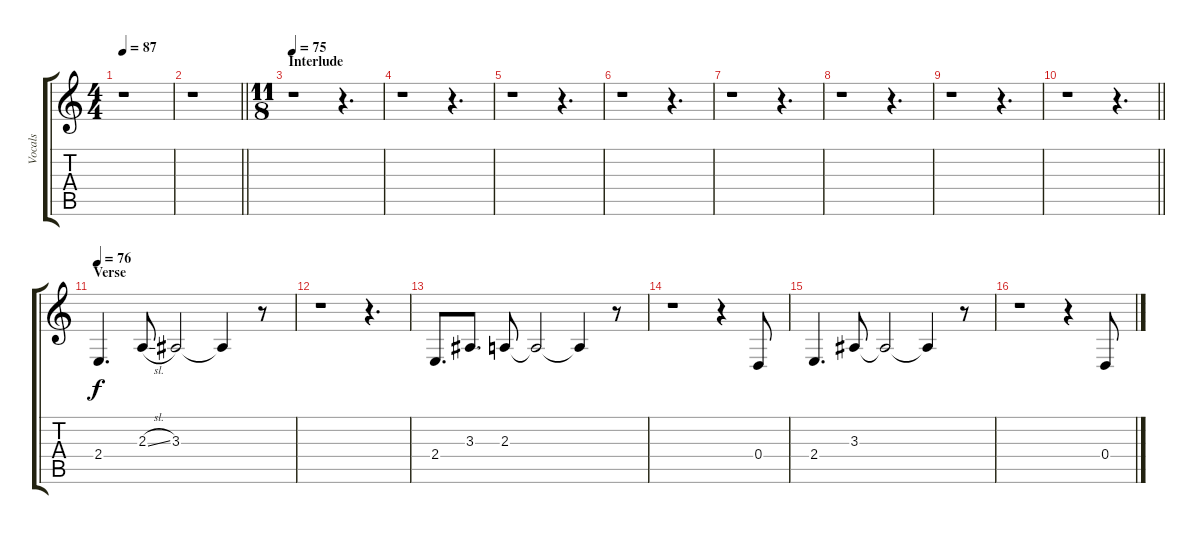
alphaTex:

\track ("Vocals" "Vocals") {instrument clarinet}
\staff {score tabs}
\tuning (E4 B3 G3 D3 A2 D2) {hide}
\ts (4 4)
\section ("" "")
\tempo 87
\clef g2
\ks c
r.1{dy ff} |
\barLineRight lightlight
r.1 |
\ts (11 8)
\section ("" "Interlude")
\tempo 75
r.1 r.4{d} |
r.1 r.4{d} |
r.1 r.4{d} |
r.1 r.4{d} |
r.1 r.4{d} |
r.1 r.4{d} |
r.1 r.4{d} |
\barLineRight lightlight
r.1 r.4{d} |
\section ("" "Verse")
\tempo 76
2.4.4{d dy f} 2.3{sl}.8 3.3.2 3.3{t}.4{volume 0} r.8 |
r.1 r.4{d volume 13} |
2.4.8{d} 3.3.8{d} 2.3.8 2.3{t}.2 2.3{t}.4{volume 0} r.8 |
r.1 r.4{volume 13} 0.4.8 |
2.4.4{d} 3.3.8 3.3{t}.2 3.3{t}.4{volume 0} r.8 |
r.1 r.4{volume 13} 0.4.8
